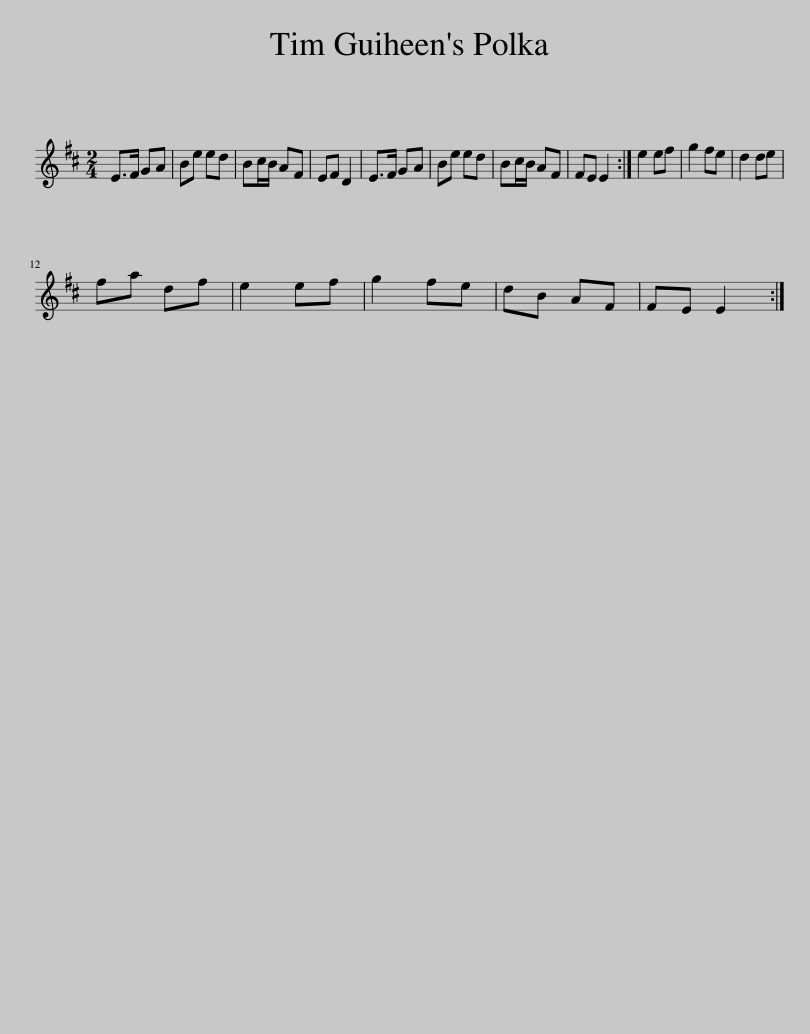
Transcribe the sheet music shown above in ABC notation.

X:1
L:1/8
M:2/4
I:linebreak $
K:D
V:1 treble
V:1
 E>F GA | Be ed | Bc/B/ AF | EF D2 | E>F GA | %5
 Be ed | Bc/B/ AF | FE E2 :| e2 ef | g2 fe | %10
 d2 de |$ fa df | e2 ef | g2 fe | dB AF | %15
 FE E2 :| %16
